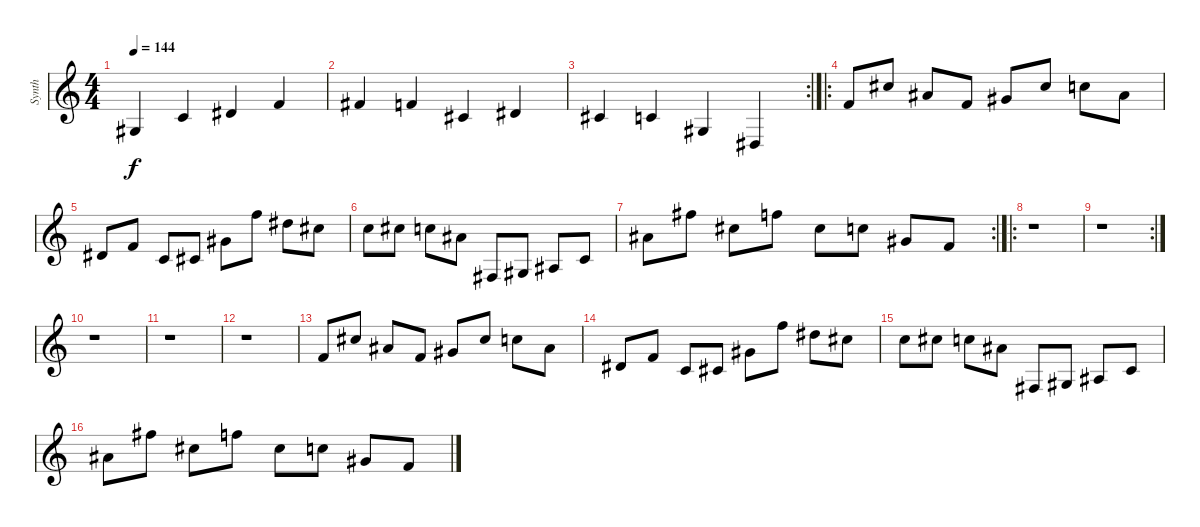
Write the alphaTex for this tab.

\track ("Synth" "Synth") {instrument acousticgrandpiano}
\staff {score}
\tuning (D4 A3 F3 C3 G2 D2) {hide}
\ts (4 4)
\tempo 144
\clef g2
\ks c
3.3.4{dy f} 3.2.4 1.1.4 3.1.4 |
4.1.4 3.1.4 4.2.4 1.1.4 |
\rc 2
4.2.4 3.2.4 3.3.4 3.4.4 |
\ro
8.2.8 11.1.8 8.1.8 8.2.8 6.1.8 11.1.8 10.1.8 8.1.8 |
10.3.8 8.2.8 7.3.8 8.3.8 11.2.8 15.1.8 13.1.8 11.1.8 |
10.1.8 11.1.8 10.1.8 8.1.8 6.4.8 8.4.8 5.3.8 7.3.8 |
\rc 2
13.2.8 16.1.8 16.2.8 15.1.8 16.2.8 15.2.8 15.3.8 12.3.8 |
\ro
r.1 |
\rc 2
r.1 |
r.1 |
r.1 |
r.1 |
8.2.8 11.1.8 8.1.8 8.2.8 6.1.8 11.1.8 10.1.8 8.1.8 |
10.3.8 8.2.8 7.3.8 8.3.8 11.2.8 15.1.8 13.1.8 11.1.8 |
10.1.8 11.1.8 10.1.8 8.1.8 6.4.8 8.4.8 5.3.8 7.3.8 |
13.2.8 16.1.8 16.2.8 15.1.8 16.2.8 15.2.8 15.3.8 12.3.8
